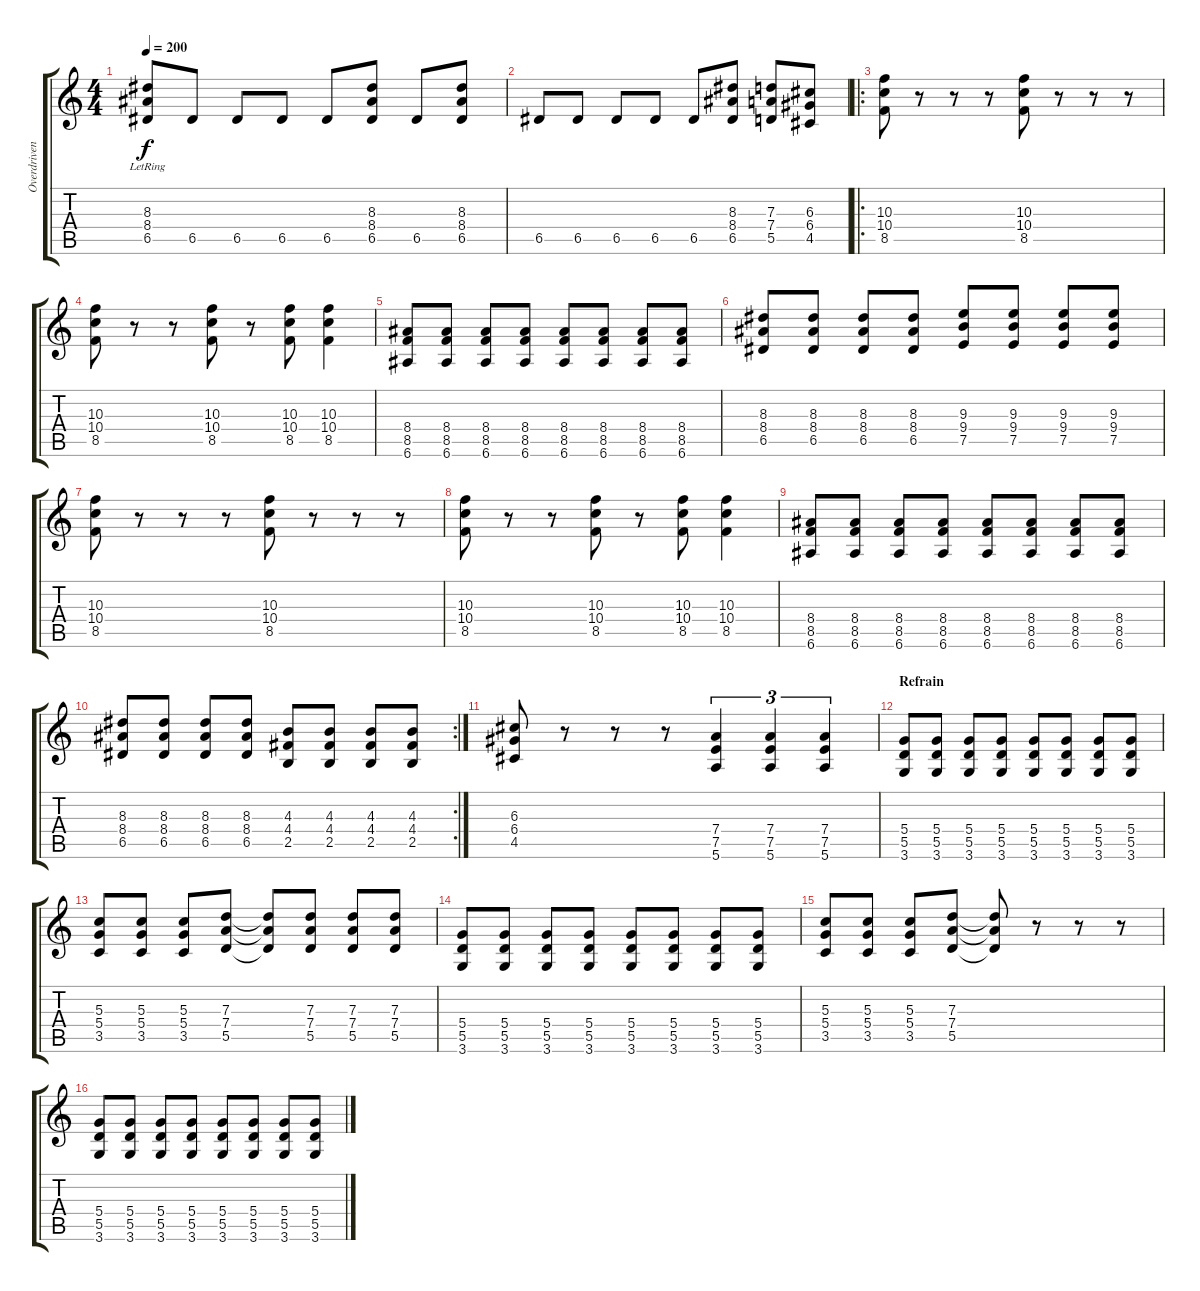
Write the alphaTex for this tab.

\track ("Overdriven guitar" "Overdriven") {instrument overdrivenguitar}
\staff {score tabs}
\tuning (E4 B3 G3 D3 A2 E2) {hide}
\ts (4 4)
\tempo 200
\clef g2
\ks c
(8.3{lr} 8.4{lr} 6.5).8{dy f} 6.5.8 6.5.8 6.5.8 6.5.8 (8.3 8.4 6.5).8 6.5.8 (8.3 8.4 6.5).8 |
6.5.8 6.5.8 6.5.8 6.5.8 6.5.8 (8.3 8.4 6.5).8 (7.3 7.4 5.5).8 (6.3 6.4 4.5).8 |
\ro
\section ("" "")
(10.3 10.4 8.5).8 r.8 r.8 r.8 (10.3 10.4 8.5).8 r.8 r.8 r.8 |
(10.3 10.4 8.5).8 r.8 r.8 (10.3 10.4 8.5).8 r.8 (10.3 10.4 8.5).8 (10.3 10.4 8.5).4 |
(8.4 8.5 6.6).8 (8.4 8.5 6.6).8 (8.4 8.5 6.6).8 (8.4 8.5 6.6).8 (8.4 8.5 6.6).8 (8.4 8.5 6.6).8 (8.4 8.5 6.6).8 (8.4 8.5 6.6).8 |
(8.3 8.4 6.5).8 (8.3 8.4 6.5).8 (8.3 8.4 6.5).8 (8.3 8.4 6.5).8 (9.3 9.4 7.5).8 (9.3 9.4 7.5).8 (9.3 9.4 7.5).8 (9.3 9.4 7.5).8 |
(10.3 10.4 8.5).8 r.8 r.8 r.8 (10.3 10.4 8.5).8 r.8 r.8 r.8 |
(10.3 10.4 8.5).8 r.8 r.8 (10.3 10.4 8.5).8 r.8 (10.3 10.4 8.5).8 (10.3 10.4 8.5).4 |
(8.4 8.5 6.6).8 (8.4 8.5 6.6).8 (8.4 8.5 6.6).8 (8.4 8.5 6.6).8 (8.4 8.5 6.6).8 (8.4 8.5 6.6).8 (8.4 8.5 6.6).8 (8.4 8.5 6.6).8 |
\rc 2
(8.3 8.4 6.5).8 (8.3 8.4 6.5).8 (8.3 8.4 6.5).8 (8.3 8.4 6.5).8 (4.3 4.4 2.5).8 (4.3 4.4 2.5).8 (4.3 4.4 2.5).8 (4.3 4.4 2.5).8 |
(6.3 6.4 4.5).8 r.8 r.8 r.8 (7.4 7.5 5.6).4{tu (3 2)} (7.4 7.5 5.6).4{tu (3 2)} (7.4 7.5 5.6).4{tu (3 2)} |
\section ("" "Refrain")
(5.4 5.5 3.6).8 (5.4 5.5 3.6).8 (5.4 5.5 3.6).8 (5.4 5.5 3.6).8 (5.4 5.5 3.6).8 (5.4 5.5 3.6).8 (5.4 5.5 3.6).8 (5.4 5.5 3.6).8 |
(5.3 5.4 3.5).8 (5.3 5.4 3.5).8 (5.3 5.4 3.5).8 (7.3 7.4 5.5).8 (7.3{t} 7.4{t} 5.5{t}).8 (7.3 7.4 5.5).8 (7.3 7.4 5.5).8 (7.3 7.4 5.5).8 |
(5.4 5.5 3.6).8 (5.4 5.5 3.6).8 (5.4 5.5 3.6).8 (5.4 5.5 3.6).8 (5.4 5.5 3.6).8 (5.4 5.5 3.6).8 (5.4 5.5 3.6).8 (5.4 5.5 3.6).8 |
(5.3 5.4 3.5).8 (5.3 5.4 3.5).8 (5.3 5.4 3.5).8 (7.3 7.4 5.5).8 (7.3{t} 7.4{t} 5.5{t}).8 r.8 r.8 r.8 |
(5.4 5.5 3.6).8 (5.4 5.5 3.6).8 (5.4 5.5 3.6).8 (5.4 5.5 3.6).8 (5.4 5.5 3.6).8 (5.4 5.5 3.6).8 (5.4 5.5 3.6).8 (5.4 5.5 3.6).8
